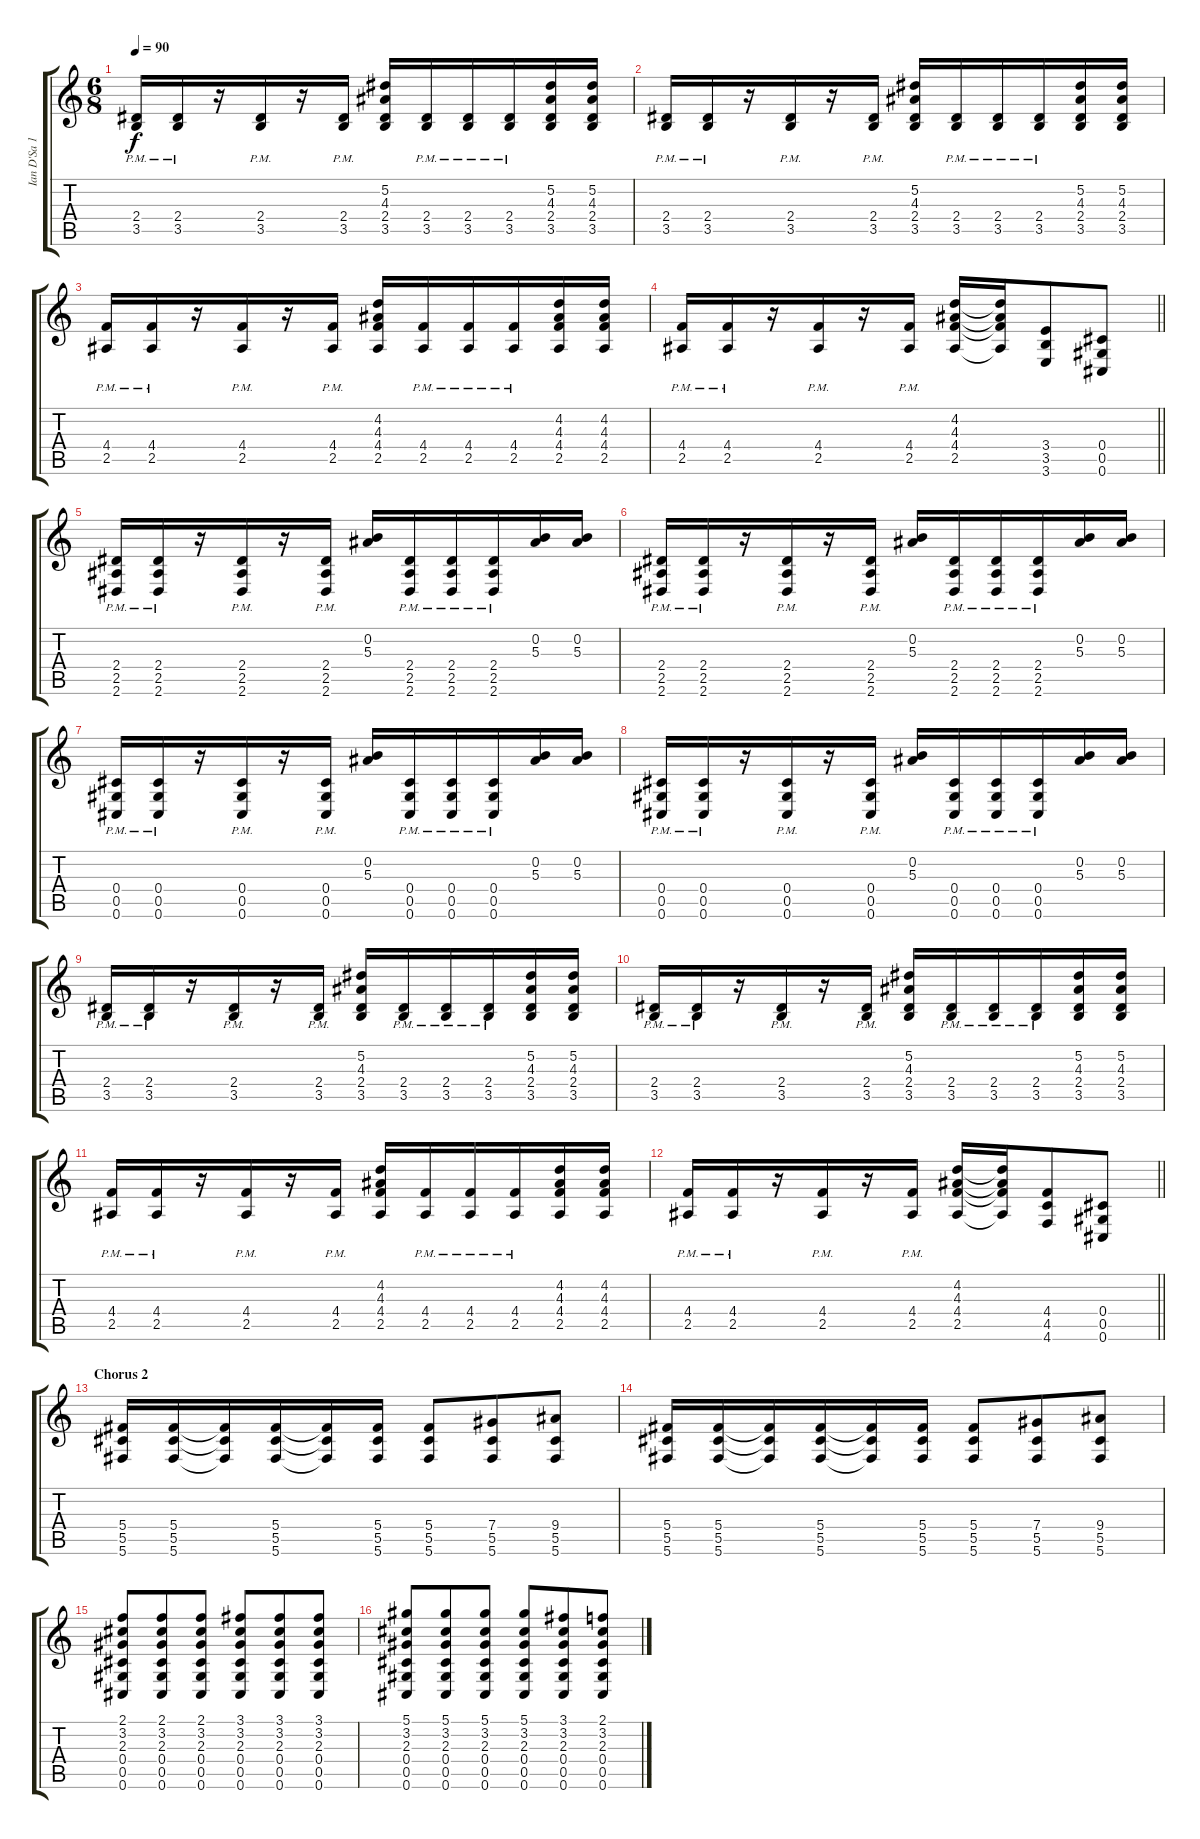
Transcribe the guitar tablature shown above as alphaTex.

\track ("Ian D'Sa 1" "Ian D'Sa 1") {instrument distortionguitar}
\staff {score tabs}
\tuning (Eb4 Bb3 Gb3 Db3 Ab2 Db2) {hide}
\ts (6 8)
\tempo 90
\clef g2
\ks c
(2.4{pm} 3.5{pm}).16{dy f} (2.4{pm} 3.5{pm}).16 r.16 (2.4{pm} 3.5{pm}).16 r.16 (2.4{pm} 3.5{pm}).16 (5.2 4.3 2.4 3.5).16 (2.4{pm} 3.5{pm}).16 (2.4{pm} 3.5{pm}).16 (2.4{pm} 3.5{pm}).16 (5.2 4.3 2.4 3.5).16 (5.2 4.3 2.4 3.5).16 |
(2.4{pm} 3.5{pm}).16 (2.4{pm} 3.5{pm}).16 r.16 (2.4{pm} 3.5{pm}).16 r.16 (2.4{pm} 3.5{pm}).16 (5.2 4.3 2.4 3.5).16 (2.4{pm} 3.5{pm}).16 (2.4{pm} 3.5{pm}).16 (2.4{pm} 3.5{pm}).16 (5.2 4.3 2.4 3.5).16 (5.2 4.3 2.4 3.5).16 |
(4.4{pm} 2.5{pm}).16 (4.4{pm} 2.5{pm}).16 r.16 (4.4{pm} 2.5{pm}).16 r.16 (4.4{pm} 2.5{pm}).16 (4.2 4.3 4.4 2.5).16 (4.4{pm} 2.5{pm}).16 (4.4{pm} 2.5{pm}).16 (4.4{pm} 2.5{pm}).16 (4.2 4.3 4.4 2.5).16 (4.2 4.3 4.4 2.5).16 |
\barLineRight lightlight
(4.4{pm} 2.5{pm}).16 (4.4{pm} 2.5{pm}).16 r.16 (4.4{pm} 2.5{pm}).16 r.16 (4.4{pm} 2.5{pm}).16 (4.2 4.3 4.4 2.5).16 (4.2{t} 4.3{t} 4.4{t} 2.5{t}).16 (3.4 3.5 3.6).8 (0.4 0.5 0.6).8 |
\section ("" "")
(2.4{pm} 2.5{pm} 2.6{pm}).16{volume 10} (2.4{pm} 2.5{pm} 2.6{pm}).16 r.16 (2.4{pm} 2.5{pm} 2.6{pm}).16 r.16 (2.4{pm} 2.5{pm} 2.6{pm}).16 (0.2 5.3).16 (2.4{pm} 2.5{pm} 2.6{pm}).16 (2.4{pm} 2.5{pm} 2.6{pm}).16 (2.4{pm} 2.5{pm} 2.6{pm}).16 (0.2 5.3).16 (0.2 5.3).16 |
(2.4{pm} 2.5{pm} 2.6{pm}).16 (2.4{pm} 2.5{pm} 2.6{pm}).16 r.16 (2.4{pm} 2.5{pm} 2.6{pm}).16 r.16 (2.4{pm} 2.5{pm} 2.6{pm}).16 (0.2 5.3).16 (2.4{pm} 2.5{pm} 2.6{pm}).16 (2.4{pm} 2.5{pm} 2.6{pm}).16 (2.4{pm} 2.5{pm} 2.6{pm}).16 (0.2 5.3).16 (0.2 5.3).16 |
(0.4{pm} 0.5{pm} 0.6{pm}).16 (0.4{pm} 0.5{pm} 0.6{pm}).16 r.16 (0.4{pm} 0.5{pm} 0.6{pm}).16 r.16 (0.4{pm} 0.5{pm} 0.6{pm}).16 (0.2 5.3).16 (0.4{pm} 0.5{pm} 0.6{pm}).16 (0.4{pm} 0.5{pm} 0.6{pm}).16 (0.4{pm} 0.5{pm} 0.6{pm}).16 (0.2 5.3).16 (0.2 5.3).16 |
(0.4{pm} 0.5{pm} 0.6{pm}).16 (0.4{pm} 0.5{pm} 0.6{pm}).16 r.16 (0.4{pm} 0.5{pm} 0.6{pm}).16 r.16 (0.4{pm} 0.5{pm} 0.6{pm}).16 (0.2 5.3).16 (0.4{pm} 0.5{pm} 0.6{pm}).16 (0.4{pm} 0.5{pm} 0.6{pm}).16 (0.4{pm} 0.5{pm} 0.6{pm}).16 (0.2 5.3).16 (0.2 5.3).16 |
(2.4{pm} 3.5{pm}).16 (2.4{pm} 3.5{pm}).16 r.16 (2.4{pm} 3.5{pm}).16 r.16 (2.4{pm} 3.5{pm}).16 (5.2 4.3 2.4 3.5).16 (2.4{pm} 3.5{pm}).16 (2.4{pm} 3.5{pm}).16 (2.4{pm} 3.5{pm}).16 (5.2 4.3 2.4 3.5).16 (5.2 4.3 2.4 3.5).16 |
(2.4{pm} 3.5{pm}).16 (2.4{pm} 3.5{pm}).16 r.16 (2.4{pm} 3.5{pm}).16 r.16 (2.4{pm} 3.5{pm}).16 (5.2 4.3 2.4 3.5).16 (2.4{pm} 3.5{pm}).16 (2.4{pm} 3.5{pm}).16 (2.4{pm} 3.5{pm}).16 (5.2 4.3 2.4 3.5).16 (5.2 4.3 2.4 3.5).16 |
(4.4{pm} 2.5{pm}).16 (4.4{pm} 2.5{pm}).16 r.16 (4.4{pm} 2.5{pm}).16 r.16 (4.4{pm} 2.5{pm}).16 (4.2 4.3 4.4 2.5).16 (4.4{pm} 2.5{pm}).16 (4.4{pm} 2.5{pm}).16 (4.4{pm} 2.5{pm}).16 (4.2 4.3 4.4 2.5).16 (4.2 4.3 4.4 2.5).16 |
\barLineRight lightlight
(4.4{pm} 2.5{pm}).16 (4.4{pm} 2.5{pm}).16 r.16 (4.4{pm} 2.5{pm}).16 r.16 (4.4{pm} 2.5{pm}).16 (4.2 4.3 4.4 2.5).16 (4.2{t} 4.3{t} 4.4{t} 2.5{t}).16 (4.4 4.5 4.6).8{volume 13} (0.4 0.5 0.6).8 |
\section ("" "Chorus 2")
(5.4 5.5 5.6).16 (5.4 5.5 5.6).16 (5.4{t} 5.5{t} 5.6{t}).16 (5.4 5.5 5.6).16 (5.4{t} 5.5{t} 5.6{t}).16 (5.4 5.5 5.6).16 (5.4 5.5 5.6).8 (7.4 5.5 5.6).8 (9.4 5.5 5.6).8 |
(5.4 5.5 5.6).16 (5.4 5.5 5.6).16 (5.4{t} 5.5{t} 5.6{t}).16 (5.4 5.5 5.6).16 (5.4{t} 5.5{t} 5.6{t}).16 (5.4 5.5 5.6).16 (5.4 5.5 5.6).8 (7.4 5.5 5.6).8 (9.4 5.5 5.6).8 |
(2.1 3.2 2.3 0.4 0.5 0.6).8 (2.1 3.2 2.3 0.4 0.5 0.6).8 (2.1 3.2 2.3 0.4 0.5 0.6).8 (3.1 3.2 2.3 0.4 0.5 0.6).8 (3.1 3.2 2.3 0.4 0.5 0.6).8 (3.1 3.2 2.3 0.4 0.5 0.6).8 |
(5.1 3.2 2.3 0.4 0.5 0.6).8 (5.1 3.2 2.3 0.4 0.5 0.6).8 (5.1 3.2 2.3 0.4 0.5 0.6).8 (5.1 3.2 2.3 0.4 0.5 0.6).8 (3.1 3.2 2.3 0.4 0.5 0.6).8 (2.1 3.2 2.3 0.4 0.5 0.6).8
